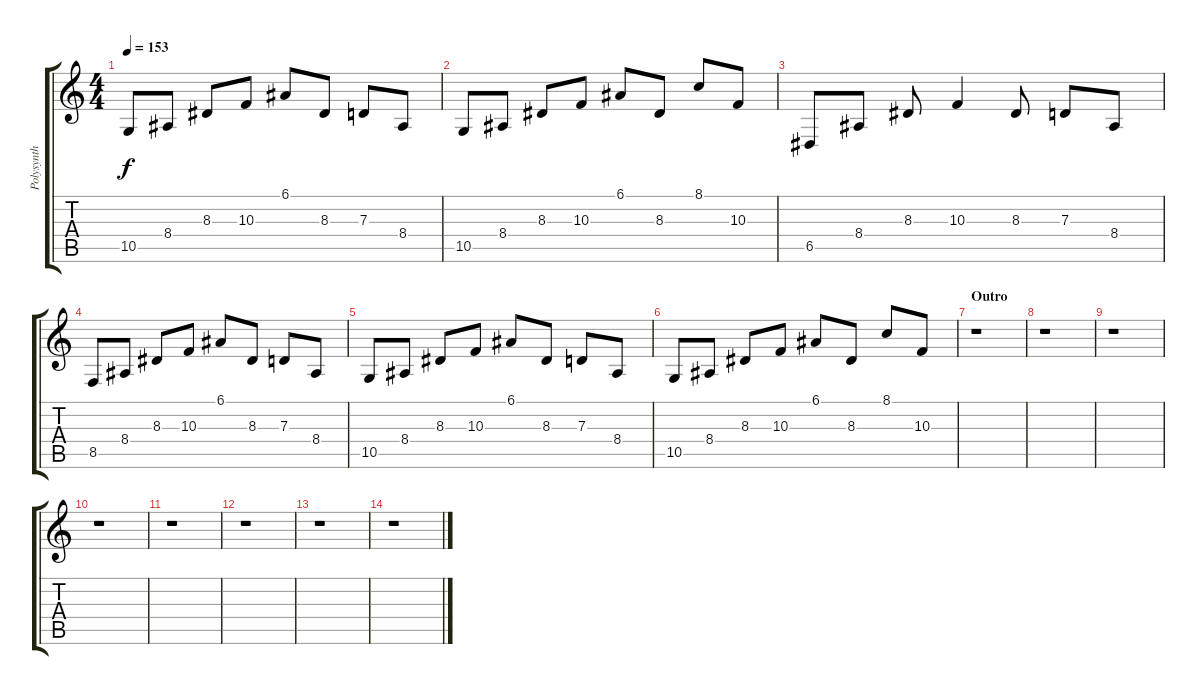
\track ("Polysynth" "Polysynth") {instrument pad3polysynth}
\staff {score tabs}
\tuning (E4 B3 G3 D3 A2 D2) {hide}
\ts (4 4)
\tempo 153
\clef g2
\ks c
10.5.8{dy f} 8.4.8 8.3.8 10.3.8 6.1.8 8.3.8 7.3.8 8.4.8 |
10.5.8 8.4.8 8.3.8 10.3.8 6.1.8 8.3.8 8.1.8 10.3.8 |
6.5.8 8.4.8 8.3.8 10.3.4 8.3.8 7.3.8 8.4.8 |
8.5.8 8.4.8 8.3.8 10.3.8 6.1.8 8.3.8 7.3.8 8.4.8 |
10.5.8 8.4.8 8.3.8 10.3.8 6.1.8 8.3.8 7.3.8 8.4.8 |
10.5.8 8.4.8 8.3.8 10.3.8 6.1.8 8.3.8 8.1.8 10.3.8 |
\section ("" "Outro")
r.1 |
r.1 |
r.1 |
r.1 |
r.1 |
r.1 |
r.1 |
r.1
